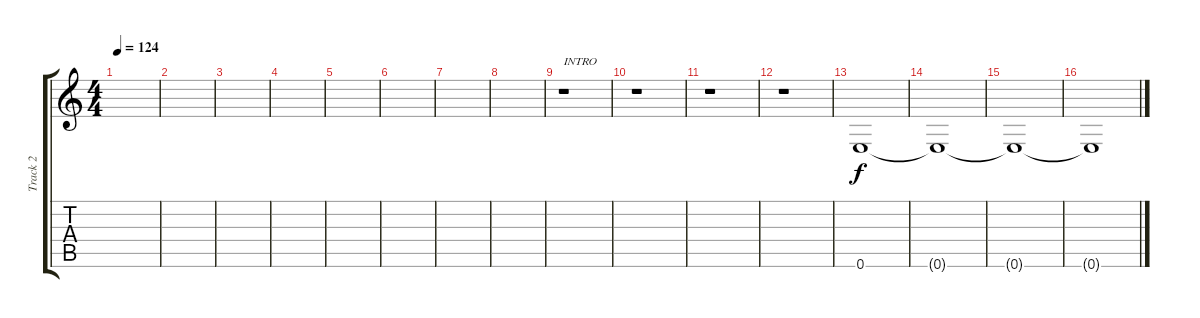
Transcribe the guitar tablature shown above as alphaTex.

\track ("Track 2" "Track 2") {instrument electricguitarjazz}
\staff {score tabs}
\tuning (E4 B3 G3 D3 A2 E2) {hide}
\ts (4 4)
\tempo 124
\clef g2
\ks c
|
|
|
|
|
|
|
|
r.1{txt "INTRO"} |
r.1 |
r.1 |
r.1 |
0.6.1 |
0.6{t}.1 |
0.6{t}.1 |
0.6{t}.1
